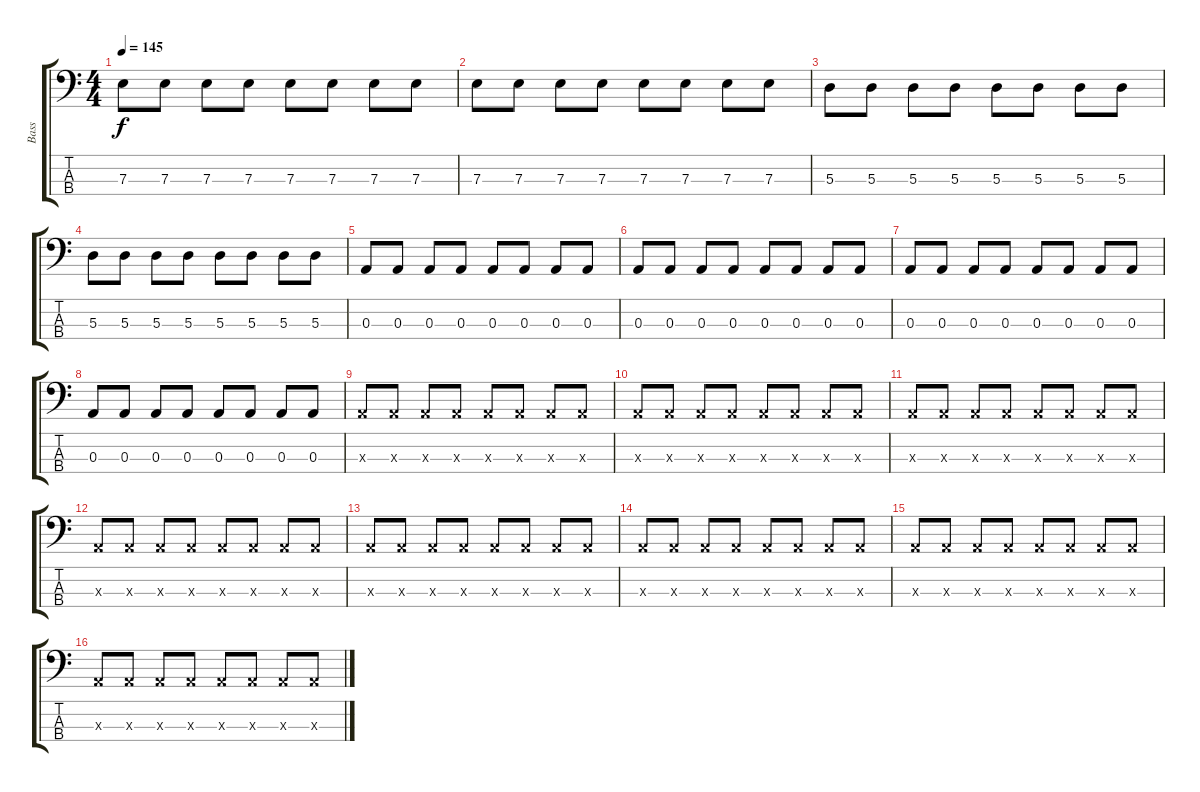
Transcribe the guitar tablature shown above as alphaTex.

\track ("Bass" "Bass") {instrument electricbassfinger}
\staff {score tabs}
\tuning (G2 D2 A1 E1) {hide}
\ts (4 4)
\tempo 145
\clef f4
\ks c
7.3.8{dy f} 7.3.8 7.3.8 7.3.8 7.3.8 7.3.8 7.3.8 7.3.8 |
7.3.8 7.3.8 7.3.8 7.3.8 7.3.8 7.3.8 7.3.8 7.3.8 |
5.3.8 5.3.8 5.3.8 5.3.8 5.3.8 5.3.8 5.3.8 5.3.8 |
5.3.8 5.3.8 5.3.8 5.3.8 5.3.8 5.3.8 5.3.8 5.3.8 |
0.3.8 0.3.8 0.3.8 0.3.8 0.3.8 0.3.8 0.3.8 0.3.8 |
0.3.8 0.3.8 0.3.8 0.3.8 0.3.8 0.3.8 0.3.8 0.3.8 |
0.3.8 0.3.8 0.3.8 0.3.8 0.3.8 0.3.8 0.3.8 0.3.8 |
0.3.8 0.3.8 0.3.8 0.3.8 0.3.8 0.3.8 0.3.8 0.3.8 |
0.3{x}.8 0.3{x}.8 0.3{x}.8 0.3{x}.8 0.3{x}.8 0.3{x}.8 0.3{x}.8 0.3{x}.8 |
0.3{x}.8 0.3{x}.8 0.3{x}.8 0.3{x}.8 0.3{x}.8 0.3{x}.8 0.3{x}.8 0.3{x}.8 |
0.3{x}.8 0.3{x}.8 0.3{x}.8 0.3{x}.8 0.3{x}.8 0.3{x}.8 0.3{x}.8 0.3{x}.8 |
0.3{x}.8 0.3{x}.8 0.3{x}.8 0.3{x}.8 0.3{x}.8 0.3{x}.8 0.3{x}.8 0.3{x}.8 |
0.3{x}.8 0.3{x}.8 0.3{x}.8 0.3{x}.8 0.3{x}.8 0.3{x}.8 0.3{x}.8 0.3{x}.8 |
0.3{x}.8 0.3{x}.8 0.3{x}.8 0.3{x}.8 0.3{x}.8 0.3{x}.8 0.3{x}.8 0.3{x}.8 |
0.3{x}.8 0.3{x}.8 0.3{x}.8 0.3{x}.8 0.3{x}.8 0.3{x}.8 0.3{x}.8 0.3{x}.8 |
0.3{x}.8 0.3{x}.8 0.3{x}.8 0.3{x}.8 0.3{x}.8 0.3{x}.8 0.3{x}.8 0.3{x}.8
